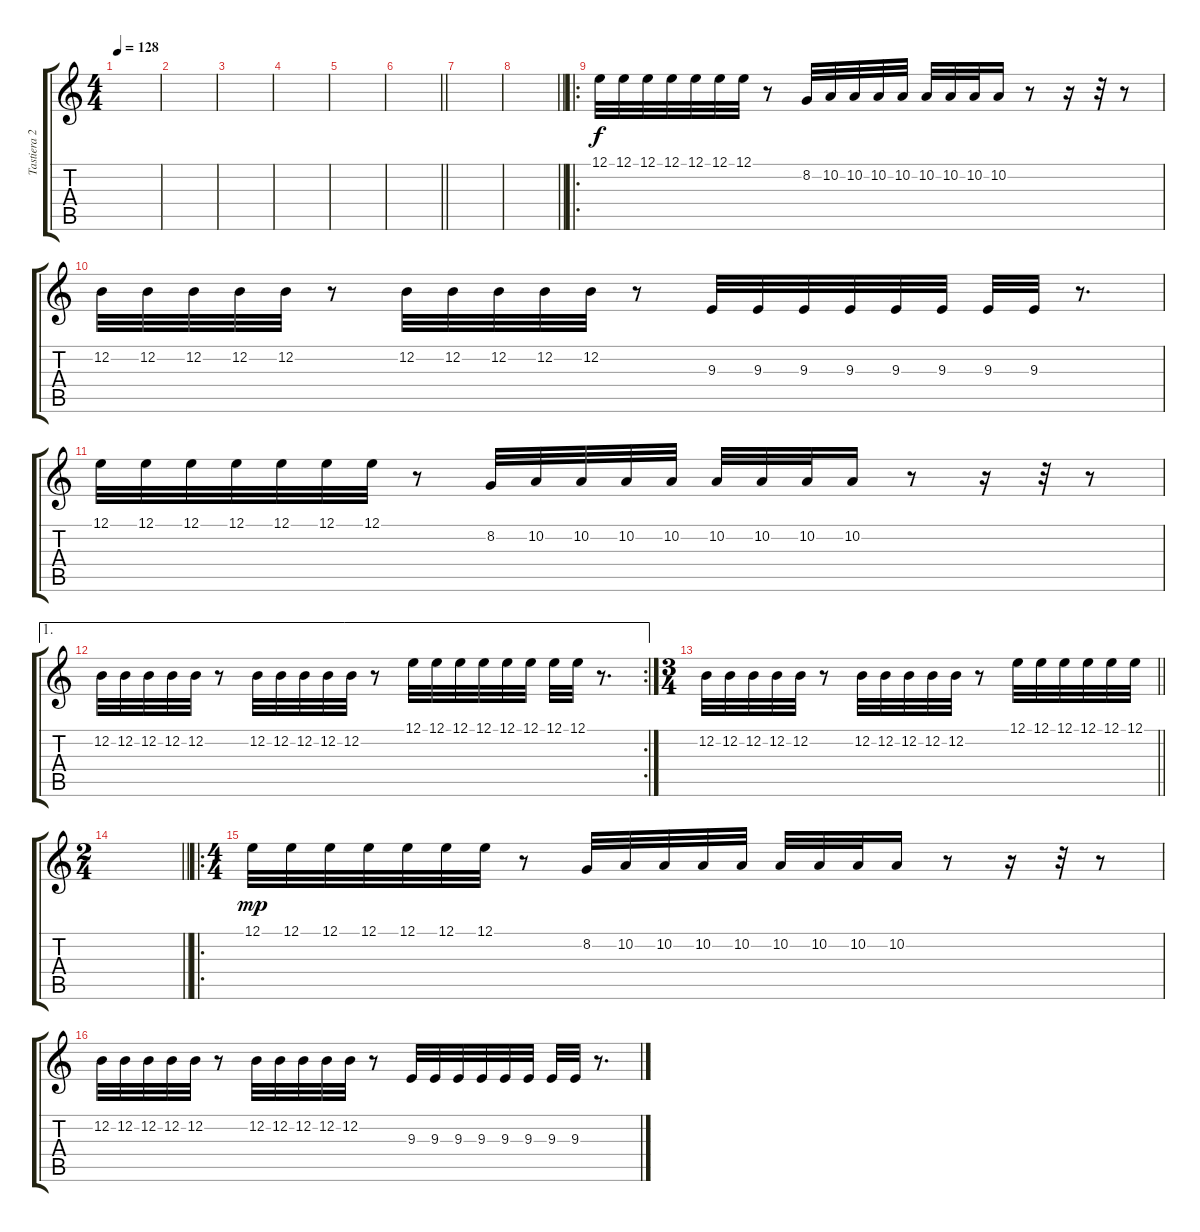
\track ("Tastiera 2" "Tastiera 2") {instrument synthbrass1}
\staff {score tabs}
\tuning (E4 B3 G3 D3 A2 E2) {hide}
\ts (4 4)
\tempo 128
\clef g2
\ks c
|
|
|
|
|
\barLineRight lightlight
|
|
\barLineRight lightlight
|
\ro
12.1.32 12.1.32 12.1.32 12.1.32 12.1.32 12.1.32 12.1.32 r.8 8.2.32 10.2.32 10.2.32 10.2.32 10.2.32 10.2.32 10.2.32 10.2.32 10.2.16 r.8 r.16 r.32 r.8 |
12.2.32 12.2.32 12.2.32 12.2.32 12.2.32 r.8 12.2.32 12.2.32 12.2.32 12.2.32 12.2.32 r.8 9.3.32 9.3.32 9.3.32 9.3.32 9.3.32 9.3.32 9.3.32 9.3.32 r.8{d} |
12.1.32 12.1.32 12.1.32 12.1.32 12.1.32 12.1.32 12.1.32 r.8 8.2.32 10.2.32 10.2.32 10.2.32 10.2.32 10.2.32 10.2.32 10.2.32 10.2.16 r.8 r.16 r.32 r.8 |
\ae 1
\rc 2
12.2.32 12.2.32 12.2.32 12.2.32 12.2.32 r.8 12.2.32 12.2.32 12.2.32 12.2.32 12.2.32 r.8 12.1.32 12.1.32 12.1.32 12.1.32 12.1.32 12.1.32 12.1.32 12.1.32 r.8{d} |
\ts (3 4)
\barLineRight lightlight
12.2.32 12.2.32 12.2.32 12.2.32 12.2.32 r.8 12.2.32 12.2.32 12.2.32 12.2.32 12.2.32 r.8 12.1.32 12.1.32 12.1.32 12.1.32 12.1.32 12.1.32 |
\ts (2 4)
\barLineRight lightlight
|
\ro
\ts (4 4)
12.1.32{dy mp} 12.1.32 12.1.32 12.1.32 12.1.32 12.1.32 12.1.32 r.8 8.2.32 10.2.32 10.2.32 10.2.32 10.2.32 10.2.32 10.2.32 10.2.32 10.2.16 r.8 r.16 r.32 r.8 |
12.2.32 12.2.32 12.2.32 12.2.32 12.2.32 r.8 12.2.32 12.2.32 12.2.32 12.2.32 12.2.32 r.8 9.3.32 9.3.32 9.3.32 9.3.32 9.3.32 9.3.32 9.3.32 9.3.32 r.8{d}
